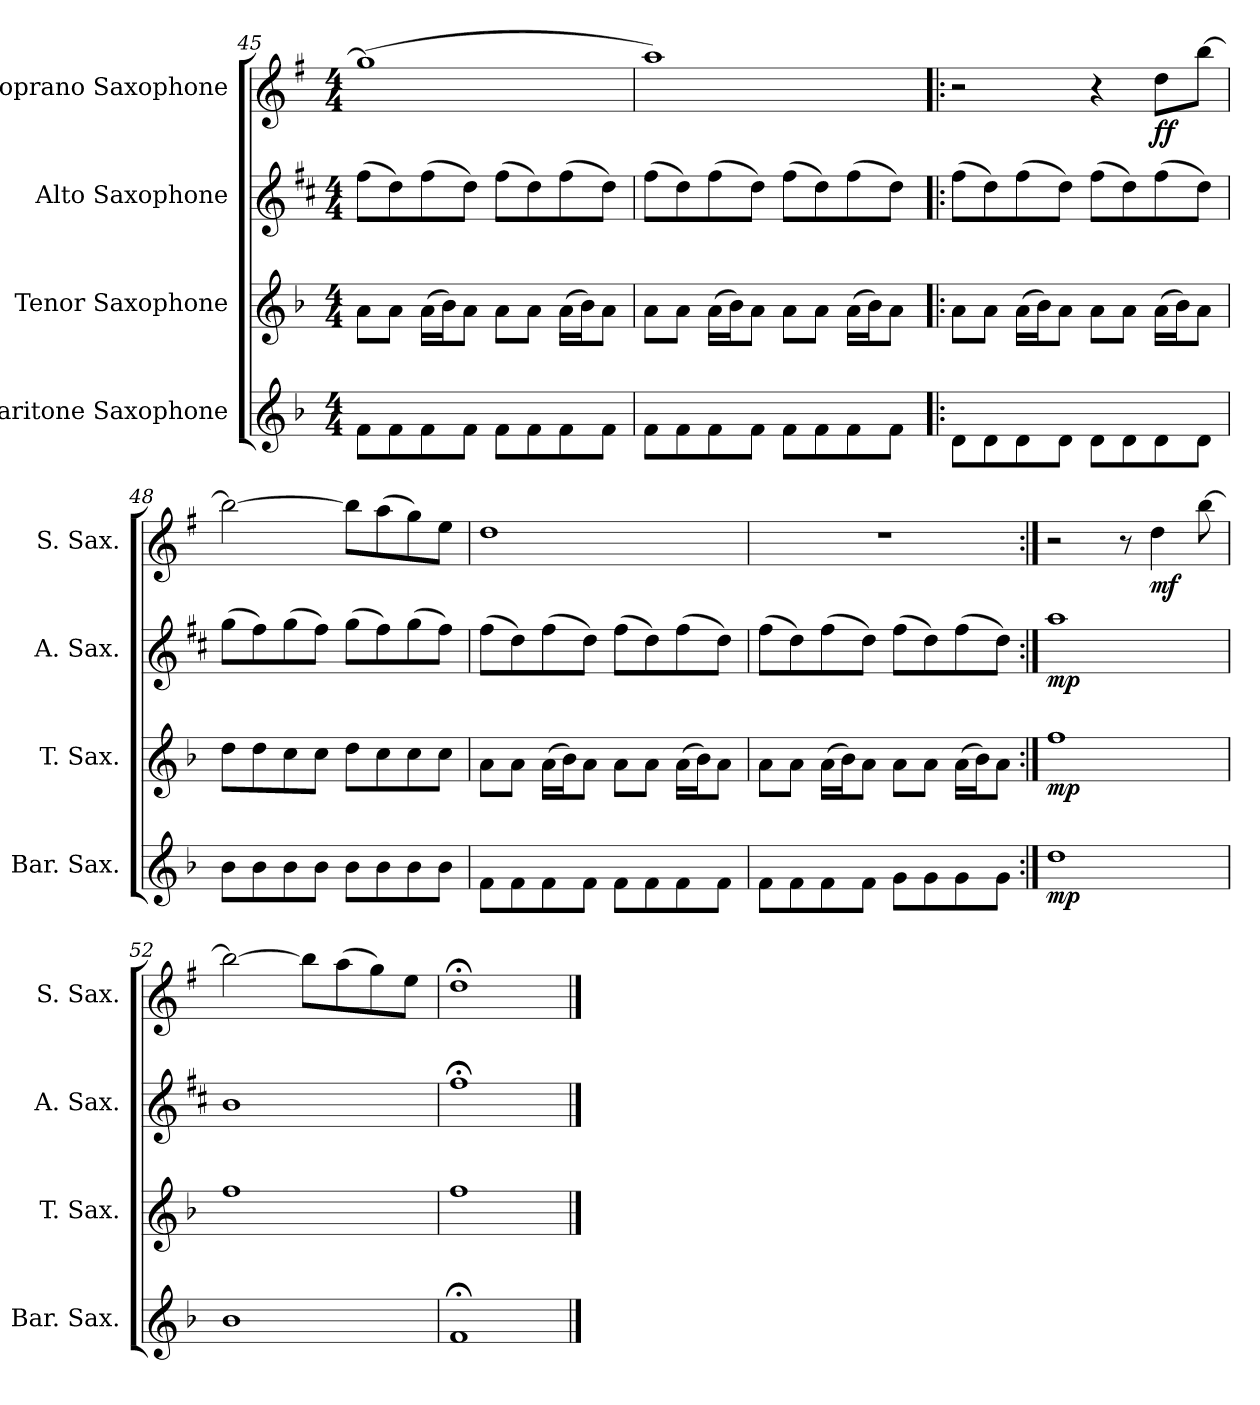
**kern	**dynam	**kern	**dynam	**kern	**dynam	**kern	**dynam
*part4	*part4	*part3	*part3	*part2	*part2	*part1	*part1
*staff4	*staff4	*staff3	*staff3	*staff2	*staff2	*staff1	*staff1
*I"Baritone Saxophone	*	*I"Tenor Saxophone	*	*I"Alto Saxophone	*	*I"Soprano Saxophone	*
*I'Bar. Sax.	*	*I'T. Sax.	*	*I'A. Sax.	*	*I'S. Sax.	*
*clefG2	*	*clefG2	*	*clefG2	*	*clefG2	*
*ITrd12c21	*	*ITrd8c14	*	*ITrd5c9	*	*ITrd1c2	*
*k[b-]	*	*k[b-]	*	*k[b-]	*	*k[b-]	*
*M4/4	*	*M4/4	*	*M4/4	*	*M4/4	*
=45	=45	=45	=45	=45	=45	=45	=45
8F\L	.	8A\L	.	(8a\L	.	(1ff]	.
8F\	.	8A\J	.	8f\)	.	.	.
8F\	.	(16A\LL	.	(8a\	.	.	.
.	.	16B-\J)	.	.	.	.	.
8F\J	.	8A\J	.	8f\J)	.	.	.
8F\L	.	8A\L	.	(8a\L	.	.	.
8F\	.	8A\J	.	8f\)	.	.	.
8F\	.	(16A\LL	.	(8a\	.	.	.
.	.	16B-\J)	.	.	.	.	.
8F\J	.	8A\J	.	8f\J)	.	.	.
=46	=46	=46	=46	=46	=46	=46	=46
8F\L	.	8A\L	.	(8a\L	.	1gg)	.
8F\	.	8A\J	.	8f\)	.	.	.
8F\	.	(16A\LL	.	(8a\	.	.	.
.	.	16B-\J)	.	.	.	.	.
8F\J	.	8A\J	.	8f\J)	.	.	.
8F\L	.	8A\L	.	(8a\L	.	.	.
8F\	.	8A\J	.	8f\)	.	.	.
8F\	.	(16A\LL	.	(8a\	.	.	.
.	.	16B-\J)	.	.	.	.	.
8F\J	.	8A\J	.	8f\J)	.	.	.
!!LO:LB:g=z
=47!|:	=47!|:	=47!|:	=47!|:	=47!|:	=47!|:	=47!|:	=47!|:
8D\L	.	8A\L	.	(8a\L	.	2r	.
8D\	.	8A\J	.	8f\)	.	.	.
8D\	.	(16A\LL	.	(8a\	.	.	.
.	.	16B-\J)	.	.	.	.	.
8D\J	.	8A\J	.	8f\J)	.	.	.
8D\L	.	8A\L	.	(8a\L	.	4r	.
8D\	.	8A\J	.	8f\)	.	.	.
!	!	!	!	!	!	!	!LO:DY:b
8D\	.	(16A\LL	.	(8a\	.	8cc\L	ff
.	.	16B-\J)	.	.	.	.	.
8D\J	.	8A\J	.	8f\J)	.	[8aa\J	.
=48	=48	=48	=48	=48	=48	=48	=48
8B-\L	.	8d\L	.	(8b-\L	.	2aa\_	.
8B-\	.	8d\	.	8a\)	.	.	.
8B-\	.	8c\	.	(8b-\	.	.	.
8B-\J	.	8c\J	.	8a\J)	.	.	.
8B-\L	.	8d\L	.	(8b-\L	.	8aa\L]	.
8B-\	.	8c\	.	8a\)	.	(8gg\	.
8B-\	.	8c\	.	(8b-\	.	8ff\)	.
8B-\J	.	8c\J	.	8a\J)	.	8dd\J	.
=49	=49	=49	=49	=49	=49	=49	=49
8F\L	.	8A\L	.	(8a\L	.	1cc	.
8F\	.	8A\J	.	8f\)	.	.	.
8F\	.	(16A\LL	.	(8a\	.	.	.
.	.	16B-\J)	.	.	.	.	.
8F\J	.	8A\J	.	8f\J)	.	.	.
8F\L	.	8A\L	.	(8a\L	.	.	.
8F\	.	8A\J	.	8f\)	.	.	.
8F\	.	(16A\LL	.	(8a\	.	.	.
.	.	16B-\J)	.	.	.	.	.
8F\J	.	8A\J	.	8f\J)	.	.	.
=50	=50	=50	=50	=50	=50	=50	=50
8F\L	.	8A\L	.	(8a\L	.	1r	.
8F\	.	8A\J	.	8f\)	.	.	.
8F\	.	(16A\LL	.	(8a\	.	.	.
.	.	16B-\J)	.	.	.	.	.
8F\J	.	8A\J	.	8f\J)	.	.	.
8G\L	.	8A\L	.	(8a\L	.	.	.
8G\	.	8A\J	.	8f\)	.	.	.
8G\	.	(16A\LL	.	(8a\	.	.	.
.	.	16B-\J)	.	.	.	.	.
8G\J	.	8A\J	.	8f\J)	.	.	.
=51:|!	=51:|!	=51:|!	=51:|!	=51:|!	=51:|!	=51:|!	=51:|!
!	!LO:DY:b	!	!LO:DY:b	!	!LO:DY:b	!	!
1d	mp	1f	mp	1cc	mp	2r	.
.	.	.	.	.	.	8r	.
!	!	!	!	!	!	!	!LO:DY:b
.	.	.	.	.	.	4cc\	mf
.	.	.	.	.	.	[8aa\	.
!!LO:PB:g=z
=52	=52	=52	=52	=52	=52	=52	=52
1B-	.	1f	.	1d	.	2aa\_	.
.	.	.	.	.	.	8aa\L]	.
.	.	.	.	.	.	(8gg\	.
.	.	.	.	.	.	8ff\)	.
.	.	.	.	.	.	8dd\J	.
=53	=53	=53	=53	=53	=53	=53	=53
1F;<	.	1f	.	1a;<	.	1cc;<	.
==	==	==	==	==	==	==	==
*-	*-	*-	*-	*-	*-	*-	*-
